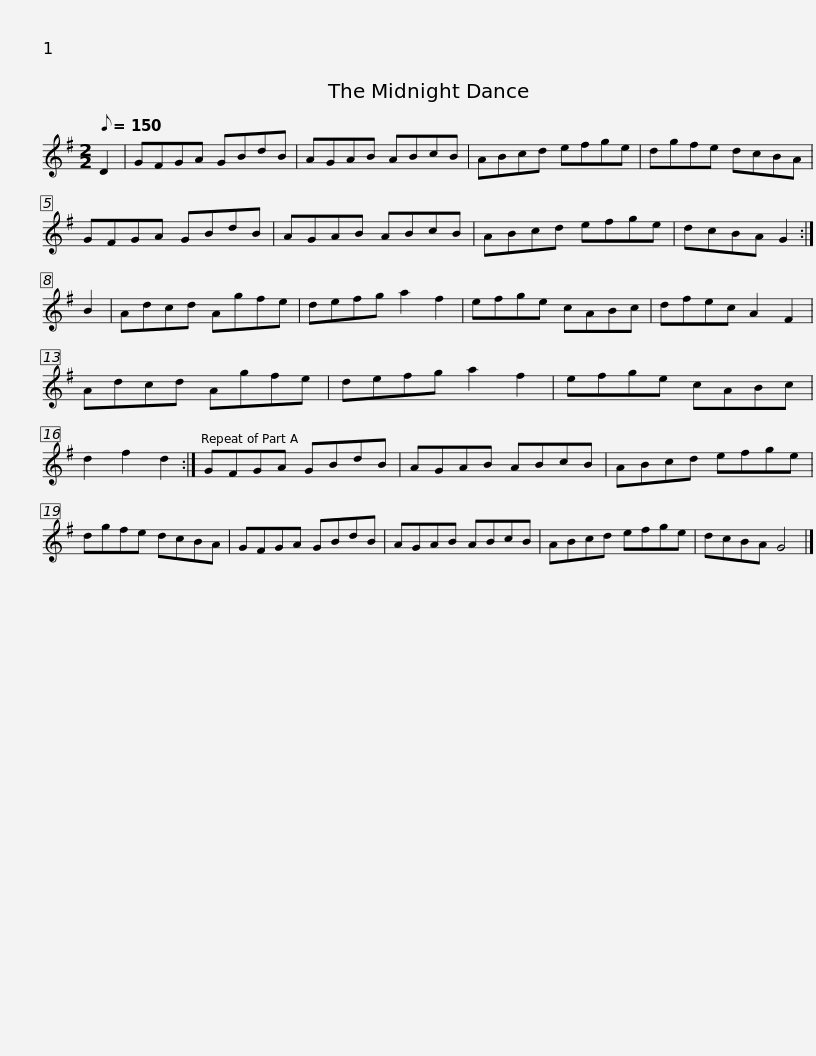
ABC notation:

X:1
L:1/8
Q:1/8=150
M:2/2
I:linebreak $
K:G
V:1 treble
V:1
 D2 | GFGA GBdB | AGAB ABcB | ABcd efge | dgfe dcBA | %5
 GFGA GBdB |$ AGAB ABcB | ABcd efge | dcBA G2 :| B2 | %10
 Adcd Agfe | defg a2 f2 | efge cABc |$ dfec A2 F2 | Adcd Agfe | %15
 defg a2 f2 | efge cABc | d2 f2 d2 :| GFGA GBdB |$ AGAB ABcB | %20
 ABcd efge | dgfe dcBA | GFGA GBdB | AGAB ABcB |$ ABcd efge | %25
 dcBA G4 |] %26
